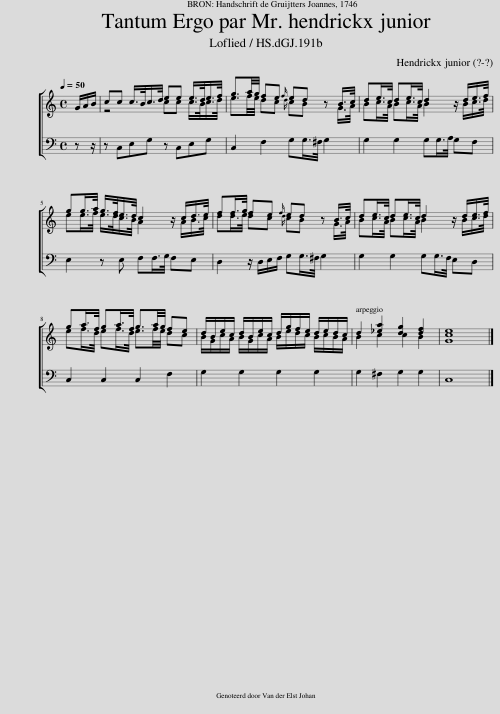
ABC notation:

X:1
%%score [ ( 1 2 ) 3 ]
L:1/8
Q:1/4=50
M:4/4
I:linebreak $
K:C
V:1 treble
V:2 treble
V:3 bass
V:1
 G/A/B/ | cc c/>B/c/>d/ ee e/>d/e/>f/ | g3/2a/4g/4 fe{f} ed z B/>c/ | de/>c/ de/>c/ d2 z/ d/e/>f/ |$ gg/>a/ g/>f/e/>d/ c2 z/ c/d/>e/ | %5
 ff/>g/ fe{f} ed z B/>c/ | de/>c/ de/>c/ d2 z/ d/e/>f/ |$ ga/>f/ ga/>f/ g3/2a/4g/4 fe | d/B/e/c/ d/B/e/c/ d/g/f/e/ d/e/d/c/ | d2 [_ea]2 [dg]2 [df]2 | %10
 [ce]8 |] %11
V:2
 x3/2 | z4 cc c/>B/c/>d/ | e3/2f/4e/4 dc{d} cB x G/>A/ | Bc/>A/ Bc/>A/ B2 x/ B/c/>d/ |$ ee/>f/ e/>d/c/>B/ A2 x/ A/B/>c/ | %5
 dd/>e/ dc{d} cB x G/>A/ | Bc/>A/ Bc/>A/ B2 x/ B/c/>d/ |$ ef/>d/ ef/>d/ e3/2f/4e/4 dc | B/G/c/A/ B/G/c/A/ B/e/d/c/ B/c/B/A/ | B2 c2 c2 B2 | %10
 G8 |] %11
V:3
 z z/ | z C,E,G, z C,E,G, | C,2 F,2 G,G,/>^F,/ G,2 | G,2 G,2 G,G,/>A,/ G,F, |$ E,2 z E, F,F,/>G,/ F,E, | %5
 D,2 z/ D,/E,/F,/ G,G,/>^F,/ G,2 | G,2 G,2 G,G,/>F,/ E,D, |$ C,2 C,2 C,2 F,2 | G,2 G,2 G,2 G,2 | G,2 ^F,2 G,2 G,2 | %10
 C,8 |] %11
